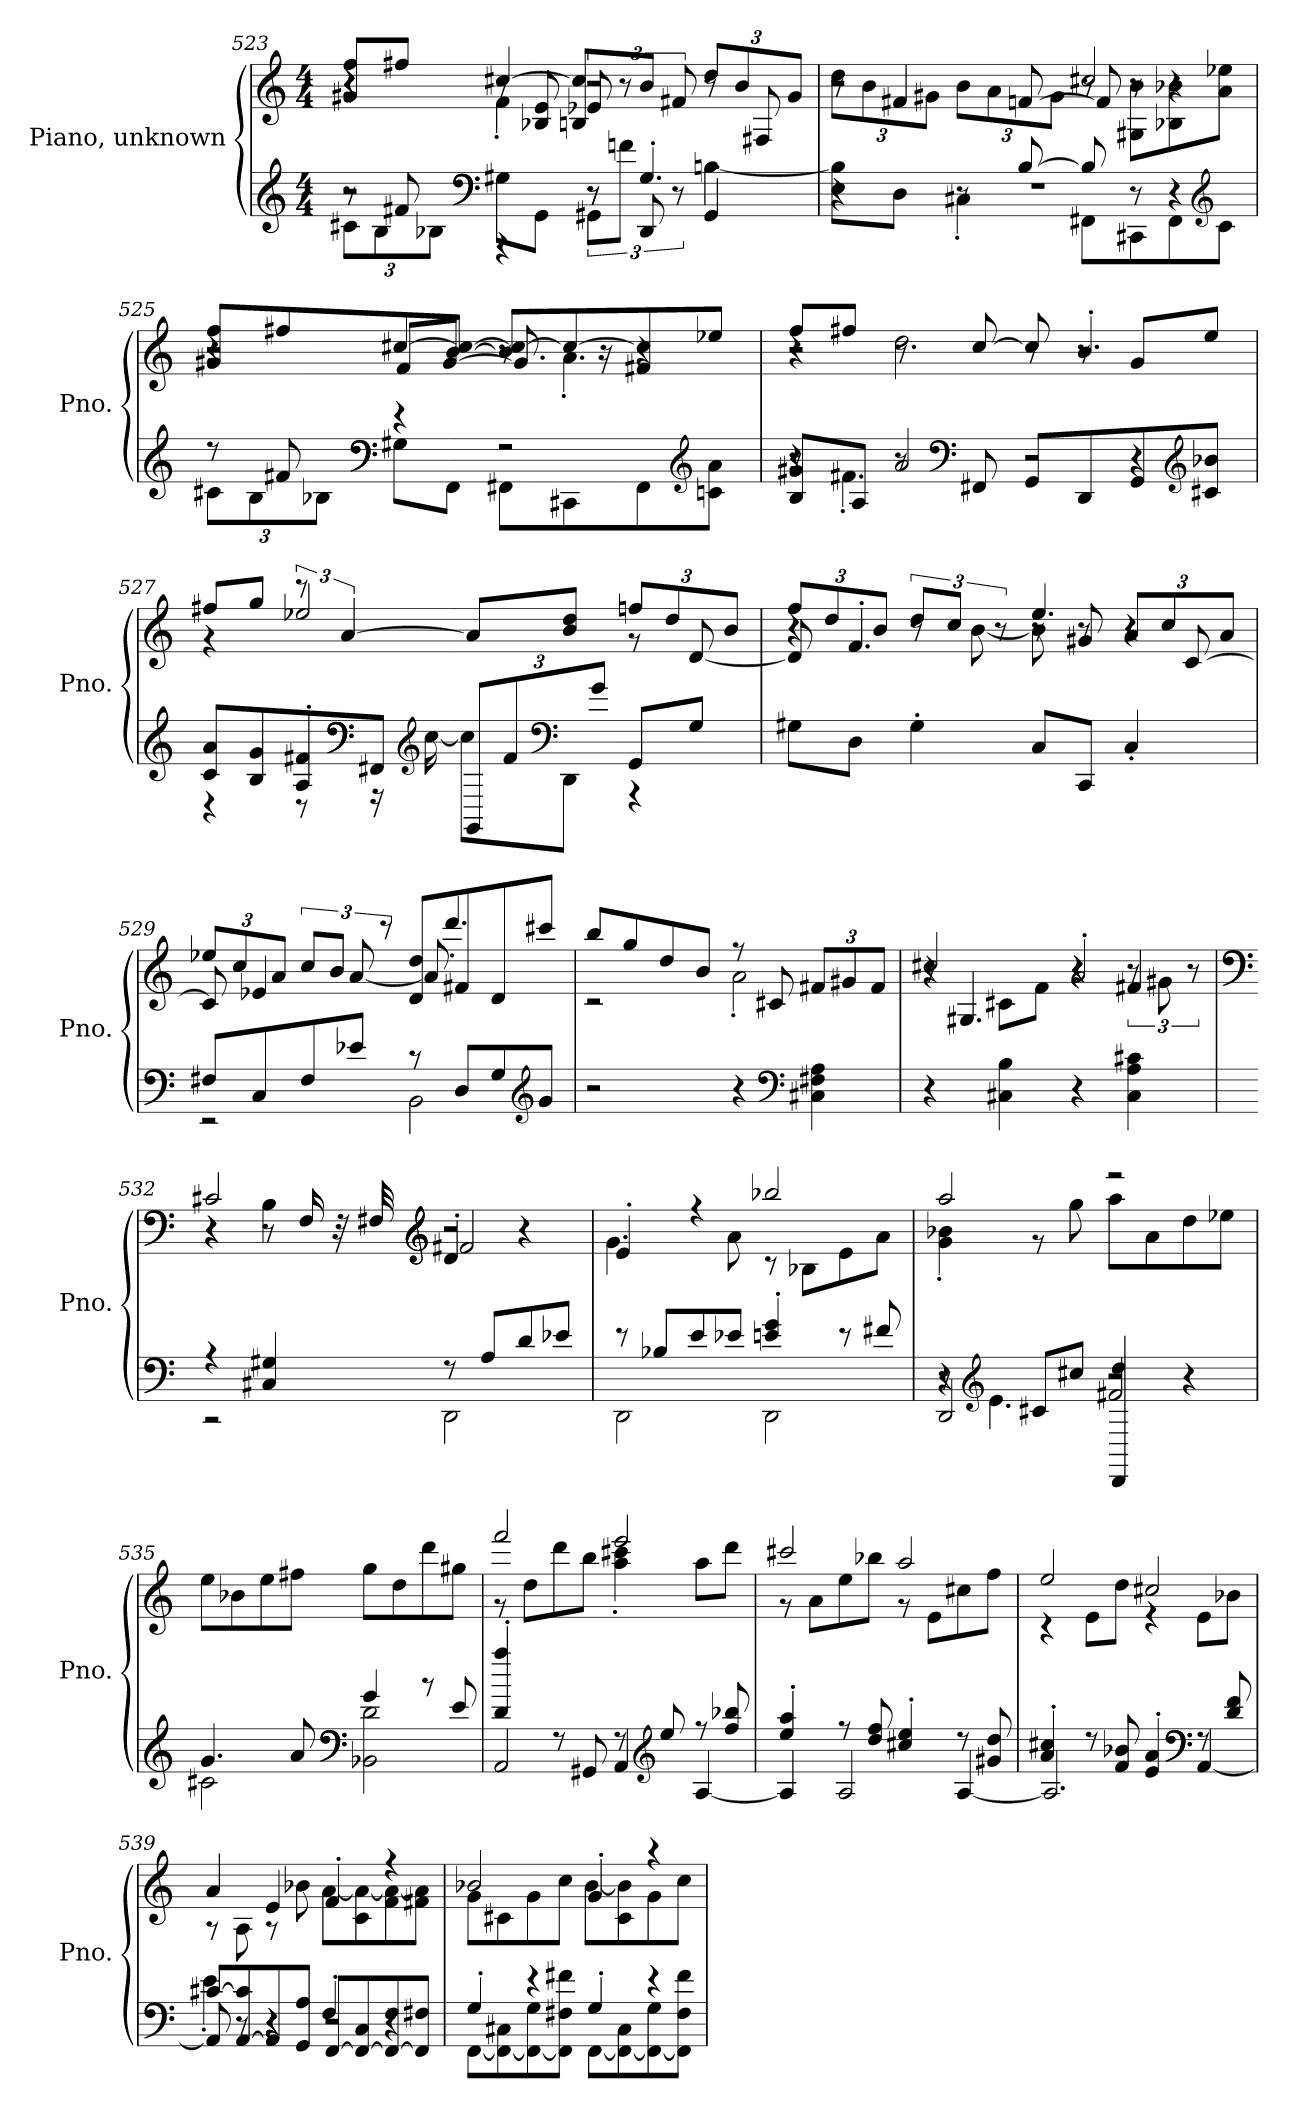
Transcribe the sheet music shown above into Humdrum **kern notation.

**kern	**kern
*part1	*part1
*staff2	*staff1
*I"Piano, unknown	*
*I'Pno.	*
!!LO:PB:g=z
*clefG2	*clefG2
*k[]	*k[]
*M4/4	*M4/4
=523	=523
*^	*
*	*Xbrackettup	*
*	*^	*^
*	*	*	*	*^
2r	12c#X\L	8r	8g#X/ 8ff/L	4r	4r
.	12B\	.	.	.	.
.	.	8f#X/	8ff#X/J	.	.
.	12B-X\J	.	.	.	.
*clefF4	*	*	*	*	*
.	8G#X\L	4r	8r	4f'\	[4cc#X/
.	8GG\J	.	8B-X/ 8e/	.	.
*	*brackettup	*	*	*	*
8r	12GG#X\L	8r	12e-X/	2r	8Bn/ 8cc#/]L
.	12fn\J	.	12r	.	.
4.G#'/	.	8DD/	.	.	8b/J
.	12r	.	12f#X/	.	.
*	*	*	*Xbrackettup	*	*
.	[4Bn\	4GG#'/	12dd/L	.	8r
.	.	.	12b/	.	.
.	.	.	.	.	8F#X/
.	.	.	12g#/J	.	.
=524	=524	=524	=524	=524	=524
1r	8E\ 8B\]L	4r	2r	12dd\L	8r
.	.	.	.	12b\	.
.	8D\J	.	.	.	4f#X/
.	.	.	.	12g#X\J	.
.	4C#X'\	8r	.	12b\L	.
.	.	.	.	12a\	.
.	.	[8B/	.	.	[8fn/
.	.	.	.	12g#\J	.
.	8FF#X\L	8B/]	2cc#X/	8r	8f/]
.	8CC#X\	8r	.	8G#X\ 8b\L	8r
.	8FF#\	4r	.	8B-X\ 8b-X\	4r
*clefG2	*	*	*	*	*
.	8c\J	.	.	8a\ 8ee-X\J	.
*	*v	*v	*	*	*
!!LO:LB:g=z	!!	!!
=525	=525	=525	=525	=525
*	*Xbrackettup	*	*	*
8r	12c#X\L	8g#X/ 8ff/L	2r	4r
.	12B\	.	.	.
8f#X/	.	8ff#X/	.	.
.	12B-X\J	.	.	.
*clefF4	*	*	*	*
4r	8G#X\L	[8cc#X/	.	8f/L
.	8FF\J	[8b/ 8cc#/_J	.	[8g#/J
2r	8FF#X\L	8b/] 8cc#/_L	8r	8.g#/]
.	8CC#X\	8cc#/_	4.a'\	.
.	.	.	.	16r
.	8FF#\	8f#X/ 8cc#/]	.	4r
*clefG2	*	*	*	*
.	8cn\ 8a\J	8ee-X/J	.	.
=526	=526	=526	=526	=526
*	*^	*	*	*
4r	8r	8B/ 8g#X/L	8ff/L	4r	2r
.	4.f#X'\	8A/J	8ff#X/J	.	.
2a/	.	8r	8r	2.dd\	.
*clefF4	*	*	*	*	*
.	.	8FF#X/	[8cc/	.	.
.	2r	8GG/L	8cc/]	.	8r
.	.	8DD/	8r	.	4.b'/
4r	.	8GG/	8g/L	.	.
*clefG2	*	*	*	*	*
.	.	8c#X/ 8b-X/J	8ee/J	.	.
*	*v	*v	*	*	*
*	*	*	*v	*v
!!LO:LB:g=z
=527	=527	=527	=527
8c/ 8a/L	4r	8ff#X/L	4r
8B/ 8g/	.	8gg/J	.
*	*	*brackettup	*
8A/' 8f#X/'	8r	12r	2ee-X/
.	.	[6a/	.
*clefF4	*	*	*
8FF#X/J	16r	.	.
*clefG2	*	*	*
.	[16cc\	.	.
12GG/L	8cc\L]	8a/L]	.
12f#/	.	.	.
*clefF4	*	*	*
.	8DD\J	8b/ 8dd/J	.
12g/J	.	.	.
*	*	*Xbrackettup	*
8GG/L	4r	12ffn/L	8r
.	.	12dd/	.
8G/J	.	.	[8d/
.	.	12b/J	.
*v	*v	*	*
=528	=528	=528
*	*	*^
8G#X\L	12ff/L	4r	8d/]
.	12dd/	.	.
8D\J	.	.	4.f'/
.	12b/J	.	.
*	*brackettup	*	*
4G#'\	12dd/L	8r	.
.	12cc/J	.	.
.	.	[8b\	.
.	12r	.	.
8C/L	8r	8b\]	4.ee/
8CC/J	8g#X/	8r	.
*	*Xbrackettup	*	*
4C'/	12a/L	4r	.
.	12cc/	.	.
.	.	.	[8c/
.	12a/J	.	.
*	*	*v	*v
!!LO:LB:g=z
=529	=529	=529
*^	*	*
8F#X/L	2r	12ee-X/L	8c/]
.	.	12cc/	.
8C/	.	.	4e-X/
.	.	12a/J	.
*	*	*brackettup	*
8F#/	.	12cc/L	.
.	.	12b/J	.
8e-X/J	.	.	[8a/
.	.	12r	.
8r	2BB\	8d/ 8dd/L	8a/]
8D/L	.	8f#X/	4.ddd'/
8G/	.	8d/	.
*clefG2	*	*	*
8g/J	.	8ccc#X/J	.
*v	*v	*	*
=530	=530	=530
2r	8bb/L	2r
.	8gg/	.
.	8dd/	.
.	8b/J	.
4r	8r	2a'\
.	8c#X/	.
*clefF4	*	*
*	*Xbrackettup	*
4C#X\ 4F#X\ 4A\	12f#X/L	.
.	12g#X/	.
.	12f#/J	.
=531	=531	=531
*	*	*^
4r	2cc#X/	4r	8r
.	.	.	4.G#X/
4C#X\ 4B\	.	8c#X\L	.
.	.	8f\J	.
4r	2a'/	4r	4r
*	*	*brackettup	*
4C#\ 4A\ 4c#X\	.	12r	4f#X/
.	.	12g#X\	.
.	.	12r	.
!!LO:LB:g=z	!!	!!
=532	=532	=532	=532
*	*clefF4	*	*
*^	*	*	*
4r	2r	2c#X/	4r	4r
4C#X/ 4G#X/	.	.	4B\	8r
.	.	.	.	16F/
.	.	.	.	32r
.	.	.	.	32F#X/
*	*	*clefG2	*	*
8r	2DD\	4d'/	2r	2f#X/
8A/L	.	.	.	.
8d/	.	4r	.	.
8e-X/J	.	.	.	.
*	*	*	*v	*v
=533	=533	=533	=533
8r	2DD\	4e'/	4.g\
8B-X/L	.	.	.
8e/	.	4r	.
8e-X/J	.	.	8a\
4en/' 4g/'	2DD\	2bb-X/	8r
.	.	.	8B-X\L
8r	.	.	8e\
8f#X/	.	.	8a\J
=534	=534	=534	=534
*	*^	*	*
4r	8r	2DD/	2aa/	4g\' 4b-X\'
*clefG2	*	*	*	*
.	4.e\	.	.	.
8c#X/L	.	.	.	8r
8cc#X/J	.	.	.	8gg\
2f#X/	2r	4DD/ 4dd/	2r	8aa\L
.	.	.	.	8a\
.	.	4r	.	8dd\
.	.	.	.	8ee-X\J
*	*v	*v	*	*
*	*	*v	*v
!!LO:LB:g=z
=535	=535	=535
4.g/	2c#X\	8ee\L
.	.	8b-X\
.	.	8ee\
8a/	.	8ff#X\J
*clefF4	*	*
4g/	2BB-X\ 2d\	8gg\L
.	.	8dd\
8r	.	8ddd\
8e/	.	8gg#X\J
=536	=536	=536
*	*	*^
4d/' 4aa/'	2AA/	2fff/	8r
.	.	.	8dd\L
8r	.	.	8ddd\
8GG#X/	.	.	8bb\J
8r	4AA/	2eee/	4aa\' 4ccc#X\'
*clefG2	*	*	*
8ee/	.	.	.
8r	[4A/	.	8aa\L
8ff/ 8bb-X/	.	.	8ddd\J
=537	=537	=537	=537
4ee/' 4aa/'	4A/]	2ccc#X/	8r
.	.	.	8a\L
8r	2A/	.	8ee\
8dd/ 8ff/	.	.	8bb-X\J
4cc#X/' 4ee/'	.	2aa/	8r
.	.	.	8e\L
8r	[4A/	.	8cc#X\
8g#X/ 8dd/	.	.	8ff\J
!!LO:PB:g=z	!!
=538	=538	=538	=538
4a/' 4cc#X/'	2.A/]	2ee/	4r
8r	.	.	8e\L
8f/ 8b-X/	.	.	8dd\J
4e/' 4a/'	.	2cc#X/	4r
*clefF4	*	*	*
8r	[4AA/	.	8e\L
8d/ 8f/	.	.	8b-X\J
=539	=539	=539	=539
*	*^	*	*
[8c#X/L	4e'\	8AA/]	4a/	8r
[8AA/ 8c#/]	.	8r	.	8A\
8AA/]	4r	4r	4e/	8r
8GG/ 8A/J	.	.	.	8b-X\
[8FF/L	2r	4F'/	4f'/	[8a\L
8FF/_ 8C/	.	.	.	8c\ 8a\_
8FF/_ 8F/	.	4r	4r	8f\ 8a\_
8FF/] 8F#X/J	.	.	.	8f#X\ 8a\]J
*	*v	*v	*	*
=540	=540	=540	=540
4G'/	[8FF\L	2b-X/	8g\L
.	8FF\_ 8C#X\	.	8c#X\
4r	8FF\_ 8G\	.	8g\
.	8FF\] 8F#X\ 8f#X\J	.	8cc\J
4G'/	[8FF\L	4g'/	[8b-\L
.	8FF\_ 8C#\	.	8c#\ 8b-\]
4r	8FF\_ 8G\	4r	8g\
.	8FF\] 8F#\ 8f#\J	.	8cc\J
*v	*v	*	*
*	*v	*v
=	=
*-	*-
